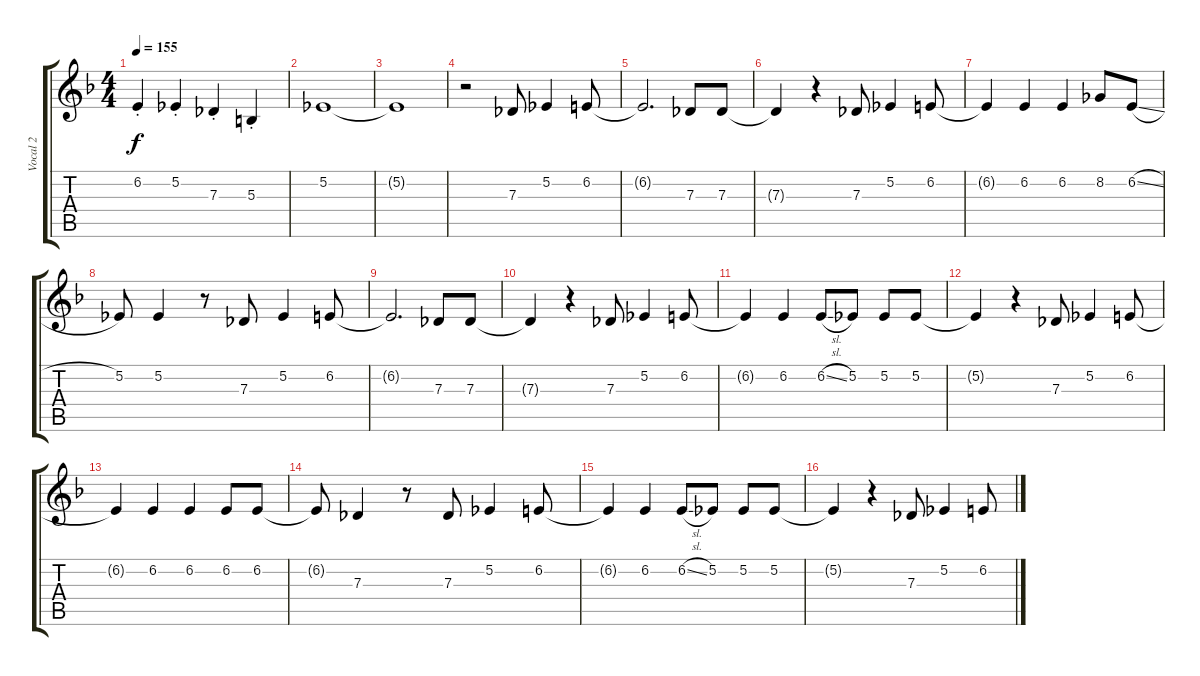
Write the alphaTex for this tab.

\track ("Vocal 2" "Vocal 2") {instrument tenorsax}
\staff {score tabs}
\tuning (Eb4 Bb3 Gb3 Db3 Ab2 Eb2) {hide}
\ts (4 4)
\tempo 155
\clef g2
\ks dminor
6.2{st}.4{dy f} 5.2{st}.4 7.3{st}.4 5.3{st}.4 |
5.2.1 |
5.2{t}.1 |
r.2 7.3.8{volume 12 balance 8} 5.2.4 6.2.8 |
6.2{t}.2{d} 7.3.8 7.3.8 |
7.3{t}.4 r.4 7.3.8 5.2.4 6.2.8 |
6.2{t}.4 6.2.4 6.2.4 8.2.8 6.2{sl}.8 |
5.2.8 5.2.4 r.8 7.3.8 5.2.4 6.2.8 |
6.2{t}.2{d} 7.3.8 7.3.8 |
7.3{t}.4 r.4 7.3.8 5.2.4 6.2.8 |
6.2{t}.4 6.2.4 6.2{sl}.8 5.2.8 5.2.8 5.2.8 |
5.2{t}.4 r.4 7.3.8 5.2.4 6.2.8 |
6.2{t}.4 6.2.4 6.2.4 6.2.8 6.2.8 |
6.2{t}.8 7.3.4 r.8 7.3.8 5.2.4 6.2.8 |
6.2{t}.4 6.2.4 6.2{sl}.8 5.2.8 5.2.8 5.2.8 |
5.2{t}.4 r.4 7.3.8 5.2.4 6.2.8
